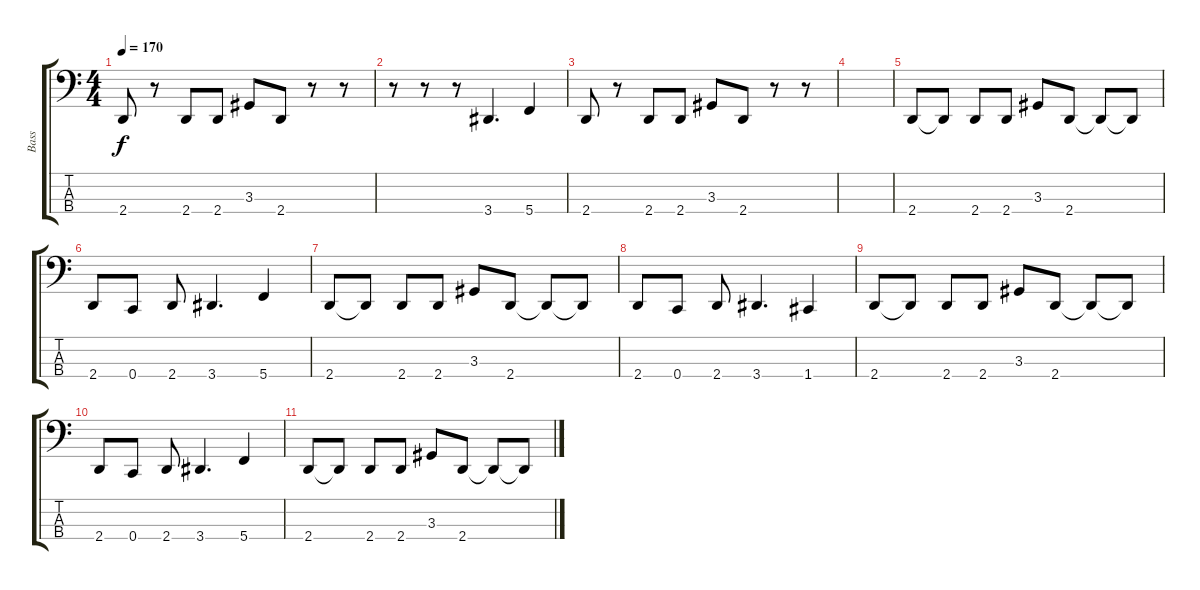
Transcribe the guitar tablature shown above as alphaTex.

\track ("Bass" "Bass") {instrument electricbassfinger}
\staff {score tabs}
\tuning (Eb2 Bb1 F1 C1) {hide}
\ts (4 4)
\tempo 170
\clef f4
\ks c
2.4.8{dy f} r.8 2.4.8 2.4.8 3.3.8 2.4.8 r.8 r.8 |
r.8 r.8 r.8 3.4.4{d} 5.4.4 |
2.4.8 r.8 2.4.8 2.4.8 3.3.8 2.4.8 r.8 r.8 |
|
2.4.8 2.4{t}.8 2.4.8 2.4.8 3.3.8 2.4.8 2.4{t}.8 2.4{t}.8 |
2.4.8 0.4.8 2.4.8 3.4.4{d} 5.4.4 |
2.4.8 2.4{t}.8 2.4.8 2.4.8 3.3.8 2.4.8 2.4{t}.8 2.4{t}.8 |
2.4.8 0.4.8 2.4.8 3.4.4{d} 1.4.4 |
2.4.8 2.4{t}.8 2.4.8 2.4.8 3.3.8 2.4.8 2.4{t}.8 2.4{t}.8 |
2.4.8 0.4.8 2.4.8 3.4.4{d} 5.4.4 |
2.4.8 2.4{t}.8 2.4.8 2.4.8 3.3.8 2.4.8 2.4{t}.8 2.4{t}.8
